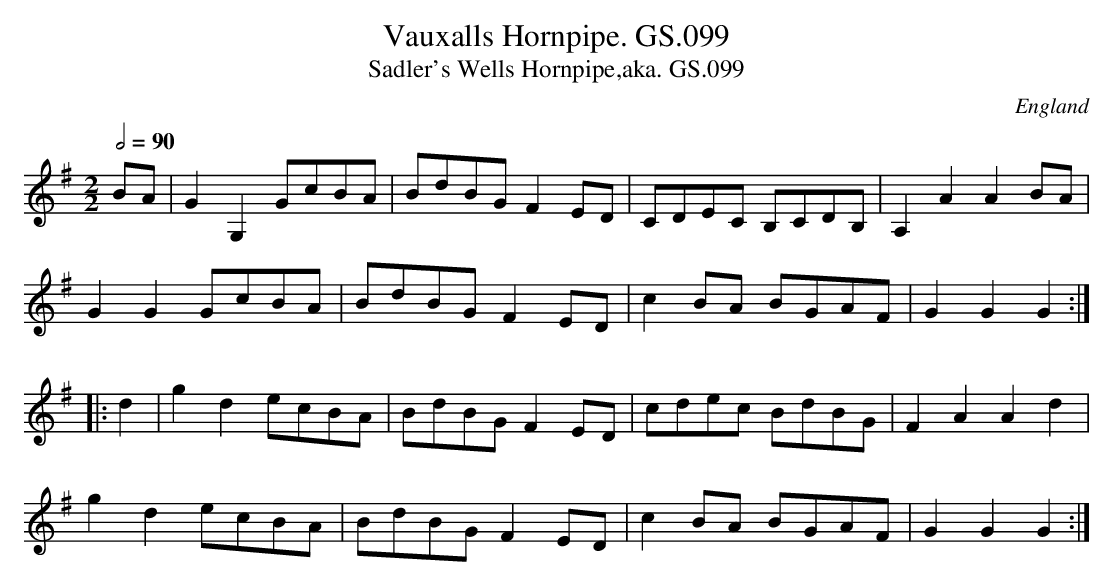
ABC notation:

X:1
T:Vauxalls Hornpipe. GS.099
T:Sadler's Wells Hornpipe,aka. GS.099
L:1/8
M:2/2
O:England
Q:1/2=90
K:G major
BA | G2G,2 GcBA | BdBG F2 ED | CDEC B,CDB, | A,2A2A2 BA |!
G2G2GcBA |BdBG F2 ED | c2 BA BGAF | G2G2G2 :|!
|: d2 | g2d2 ecBA | BdBG F2 ED | cdec BdBG | F2A2A2d2 |!
g2d2 ecBA | BdBG F2 ED | c2 BA BGAF | G2G2G2 :|
